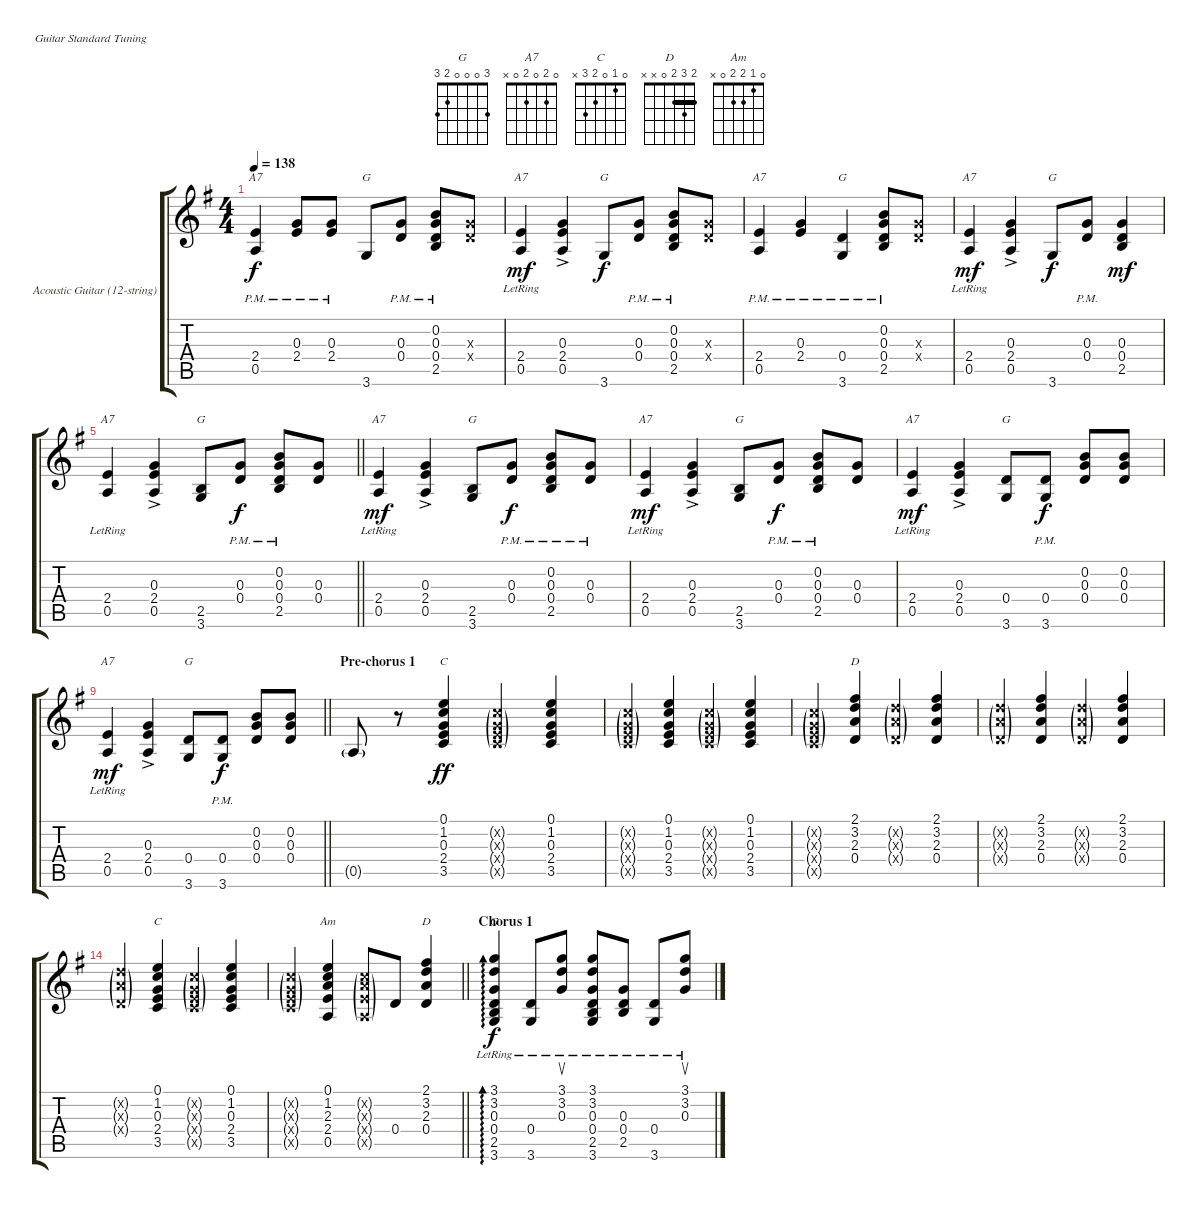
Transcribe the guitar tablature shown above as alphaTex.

\defaultSystemsLayout 4
\bracketExtendMode groupsimilarinstruments
\useSystemSignSeparator
\multiBarRest
\multiTrackTrackNamePolicy allsystems
\firstSystemTrackNameMode fullname
\firstSystemTrackNameOrientation horizontal
\otherSystemsTrackNameOrientation horizontal
\defaultBarNumberDisplay FirstOfSystem
\track ("Acoustic Guitar (12-string)" "Ac. Gtr") {multiBarRest instrument acousticguitarsteel}
\staff {score tabs}
\tuning (E4 B3 G3 D3 A2 E2)
\chord ("G" 3 0 0 0 2 3)
\chord ("A7" 0 2 0 2 0 x)
\chord ("C" 0 1 0 2 3 x)
\chord ("D" 2 3 2 0 x x) {barre 2}
\chord ("Am" 0 1 2 2 0 x)
\ts (4 4)
\tempo 138
\clef g2
\ks g
(0.5 2.4{pm}).4{ch "A7" dy f} (2.4{pm} 0.3{pm}).8 (2.4{pm} 0.3{pm}).8 3.6.8{ch "G"} (0.4{pm} 0.3{pm}).8 (0.2{pm} 0.3{pm} 0.4{pm} 2.5{pm}).8 (0.4{x} 0.3{x}).8 |
(0.5{lr} 2.4{lr}).4{ch "A7" dy mf} (2.4{ac} 0.3{ac} 0.5{ac}).4 3.6.8{ch "G" dy f} (0.4{pm} 0.3{pm}).8 (0.2{pm} 0.3{pm} 0.4{pm} 2.5{pm}).8 (0.4{x} 0.3{x}).8 |
(0.5 2.4{pm}).4{ch "A7"} (2.4{pm} 0.3{pm}).4 (3.6{pm} 0.4{pm}).4{ch "G"} (0.2{pm} 0.3{pm} 0.4{pm} 2.5{pm}).8 (0.4{x} 0.3{x}).8 |
(0.5{lr} 2.4{lr}).4{ch "A7" dy mf} (2.4{ac} 0.3{ac} 0.5{ac}).4 3.6.8{ch "G" dy f} (0.4{pm} 0.3{pm}).8 (0.3 0.4 2.5).4{dy mf} |
\barLineRight lightlight
(0.5{lr} 2.4{lr}).4{ch "A7"} (2.4{ac} 0.3{ac} 0.5{ac}).4 (3.6 2.5).8{ch "G"} (0.4{pm} 0.3{pm}).8{dy f} (0.2{pm} 0.3{pm} 0.4{pm} 2.5{pm}).8 (0.4 0.3).8 |
(0.5{lr} 2.4{lr}).4{ch "A7" dy mf} (2.4{ac} 0.3{ac} 0.5{ac}).4 (3.6 2.5).8{ch "G"} (0.4{pm} 0.3{pm}).8{dy f} (0.2{pm} 0.3{pm} 0.4{pm} 2.5{pm}).8 (0.4{pm} 0.3{pm}).8 |
(0.5{lr} 2.4{lr}).4{ch "A7" dy mf} (2.4{ac} 0.3{ac} 0.5{ac}).4 (3.6 2.5).8{ch "G"} (0.4{pm} 0.3{pm}).8{dy f} (0.2{pm} 0.3{pm} 0.4{pm} 2.5{pm}).8 (0.4 0.3).8 |
(0.5{lr} 2.4{lr}).4{ch "A7" dy mf} (2.4{ac} 0.3{ac} 0.5{ac}).4 (3.6 0.4).8{ch "G"} (0.4{pm} 3.6).8{dy f} (0.3 0.4 0.2).8 (0.4 0.3 0.2).8 |
\barLineRight lightlight
(0.5{lr} 2.4{lr}).4{ch "A7" dy mf} (2.4{ac} 0.3{ac} 0.5{ac}).4 (3.6 0.4).8{ch "G"} (0.4{pm} 3.6).8{dy f} (0.3 0.4 0.2).8 (0.4 0.3 0.2).8 |
\section ("" "Pre-chorus 1")
0.5{g}.8 r.8 (3.5 2.4 0.3 1.2 0.1).4{ch "C" dy ff} (3.5{g x} 2.4{g x} 0.3{g x} 1.2{g x}).4 (3.5 2.4 0.3 1.2 0.1).4 |
(3.5{g x} 2.4{g x} 0.3{g x} 1.2{g x}).4 (3.5 2.4 0.3 1.2 0.1).4 (3.5{g x} 2.4{g x} 0.3{g x} 1.2{g x}).4 (3.5 2.4 0.3 1.2 0.1).4 |
(3.5{g x} 2.4{g x} 0.3{g x} 1.2{g x}).4 (0.4 2.3 3.2 2.1).4{ch "D"} (0.4{g x} 2.3{g x} 3.2{g x}).4 (0.4 2.3 3.2 2.1).4 |
(0.4{g x} 2.3{g x} 3.2{g x}).4 (0.4 2.3 3.2 2.1).4 (0.4{g x} 2.3{g x} 3.2{g x}).4 (0.4 2.3 3.2 2.1).4 |
(0.4{g x} 2.3{g x} 3.2{g x}).4 (3.5 2.4 0.3 1.2 0.1).4{ch "C"} (3.5{g x} 2.4{g x} 0.3{g x} 1.2{g x}).4 (3.5 2.4 0.3 1.2 0.1).4 |
\barLineRight lightlight
(3.5{g x} 2.4{g x} 0.3{g x} 1.2{g x}).4 (0.5 2.4 2.3 1.2 0.1).4{ch "Am"} (0.5{g x} 2.4{g x} 2.3{g x} 1.2{g x}).8 0.4.8 (0.4 2.3 3.2 2.1).4{ch "D"} |
\section ("" "Chorus 1")
(3.6{lr} 2.5{lr} 0.4{lr} 0.3{lr} 3.2{lr} 3.1{lr}).4{ad 0 ch "G" dy f} (3.6{lr} 0.4{lr}).8 (0.3{lr} 3.2{lr} 3.1{lr}).8{su} (0.3{lr} 3.2{lr} 3.1{lr} 0.4{lr} 2.5{lr} 3.6{lr}).8 (0.3{lr} 0.4{lr} 2.5{lr}).8 (3.6{lr} 0.4{lr}).8 (0.3{lr} 3.2{lr} 3.1{lr}).8{su}
